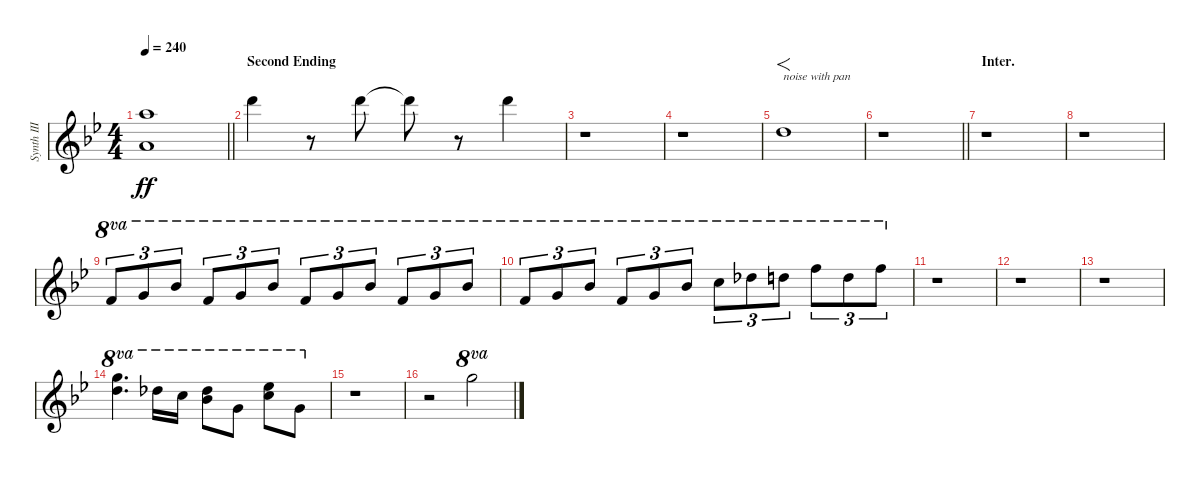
\track ("Synth III (Organ)" "Synth III ") {instrument rockorgan}
\staff {score}
\tuning (E4 B3 G3 D3 A2 E2 B1) {hide}
\ts (4 4)
\tempo 240
\clef g2
\barLineRight lightlight
\ks bb
(17.1 10.2).1{dy ff} |
\section ("" "Second Ending")
22.1.4 r.8 22.1.8 22.1{t}.8 r.8 22.1.4 |
r.1 |
r.1 |
10.1.1{f txt "noise with pan"} |
\barLineRight lightlight
r.1 |
\section ("" "Inter.")
r.1 |
r.1 |
13.1.8{tu (3 2) ot 8va} 15.1.8{tu (3 2) ot 8va} 18.1.8{tu (3 2) ot 8va} 13.1.8{tu (3 2) ot 8va} 15.1.8{tu (3 2) ot 8va} 18.1.8{tu (3 2) ot 8va} 13.1.8{tu (3 2) ot 8va} 15.1.8{tu (3 2) ot 8va} 18.1.8{tu (3 2) ot 8va} 13.1.8{tu (3 2) ot 8va} 15.1.8{tu (3 2) ot 8va} 18.1.8{tu (3 2) ot 8va} |
13.1.8{tu (3 2) ot 8va} 15.1.8{tu (3 2) ot 8va} 18.1.8{tu (3 2) ot 8va} 13.1.8{tu (3 2) ot 8va} 15.1.8{tu (3 2) ot 8va} 18.1.8{tu (3 2) ot 8va} 20.1.8{tu (3 2) ot 8va} 21.1.8{tu (3 2) ot 8va} 22.1.8{tu (3 2) ot 8va} 25.1.8{tu (3 2) ot 8va} 22.1.8{tu (3 2) ot 8va} 25.1.8{tu (3 2) ot 8va} |
r.1 |
r.1 |
r.1 |
(27.1 27.2).4{d ot 8va} 21.1.16{ot 8va} 20.1.16{ot 8va} (18.1 26.2).8{ot 8va} 15.1.8{ot 8va} (20.1 28.2).8{ot 8va} 15.1.8{ot 8va} |
r.1 |
r.2 27.1.2{ot 8va}
